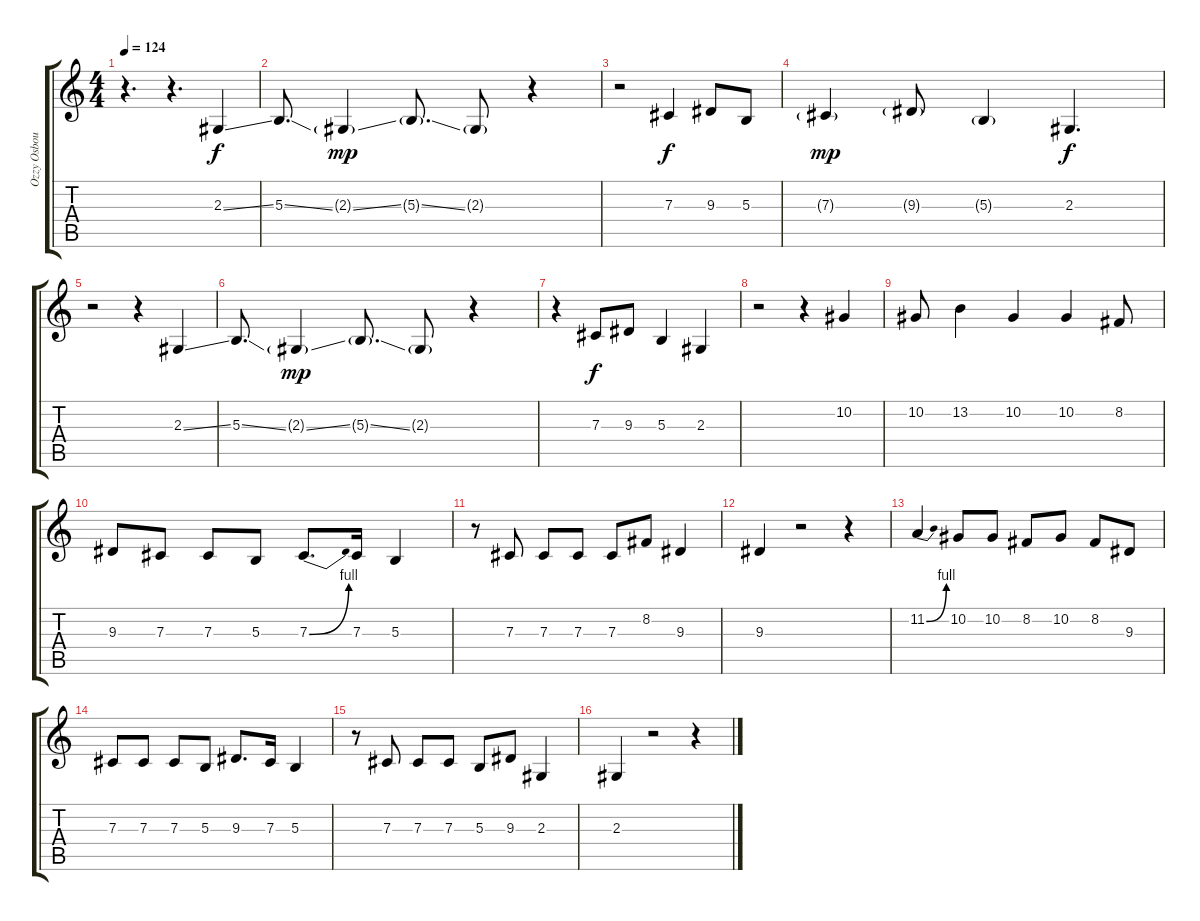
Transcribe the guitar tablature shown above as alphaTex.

\track ("Ozzy Osbourne" "Ozzy Osbou") {instrument accordion}
\staff {score tabs}
\tuning (Eb4 Bb3 Gb3 Db3 Ab2 Eb2) {hide}
\ts (4 4)
\tempo 124
\clef g2
\ks c
r.4{d dy f instrument accordion} r.4{d} 2.3{ss}.4 |
5.3{ss}.8{d} 2.3{ss g}.4{dy mp} 5.3{ss g}.8{d} 2.3{g}.8 r.4 |
r.2 7.3.4{dy f} 9.3.8 5.3.8 |
7.3{g}.4{dy mp} 9.3{g}.8 5.3{g}.4 2.3.4{d dy f} |
r.2 r.4 2.3{ss}.4 |
5.3{ss}.8{d} 2.3{ss g}.4{dy mp} 5.3{ss g}.8{d} 2.3{g}.8 r.4 |
r.4 7.3.8{dy f} 9.3.8 5.3.4 2.3.4 |
r.2 r.4 10.2.4 |
10.2.8 13.2.4 10.2.4 10.2.4 8.2.8 |
9.3.8 7.3.8 7.3.8 5.3.8 7.3{be (bend 0 0 60 4)}.8{d} 7.3.16 5.3.4 |
r.8 7.3.8 7.3.8 7.3.8 7.3.8 8.2.8 9.3.4 |
9.3.4 r.2 r.4 |
11.2{be (bend 0 0 60 4)}.4 10.2.8 10.2.8 8.2.8 10.2.8 8.2.8 9.3.8 |
7.3.8 7.3.8 7.3.8 5.3.8 9.3.8{d} 7.3.16 5.3.4 |
r.8 7.3.8 7.3.8 7.3.8 5.3.8 9.3.8 2.3.4 |
2.3.4 r.2 r.4
